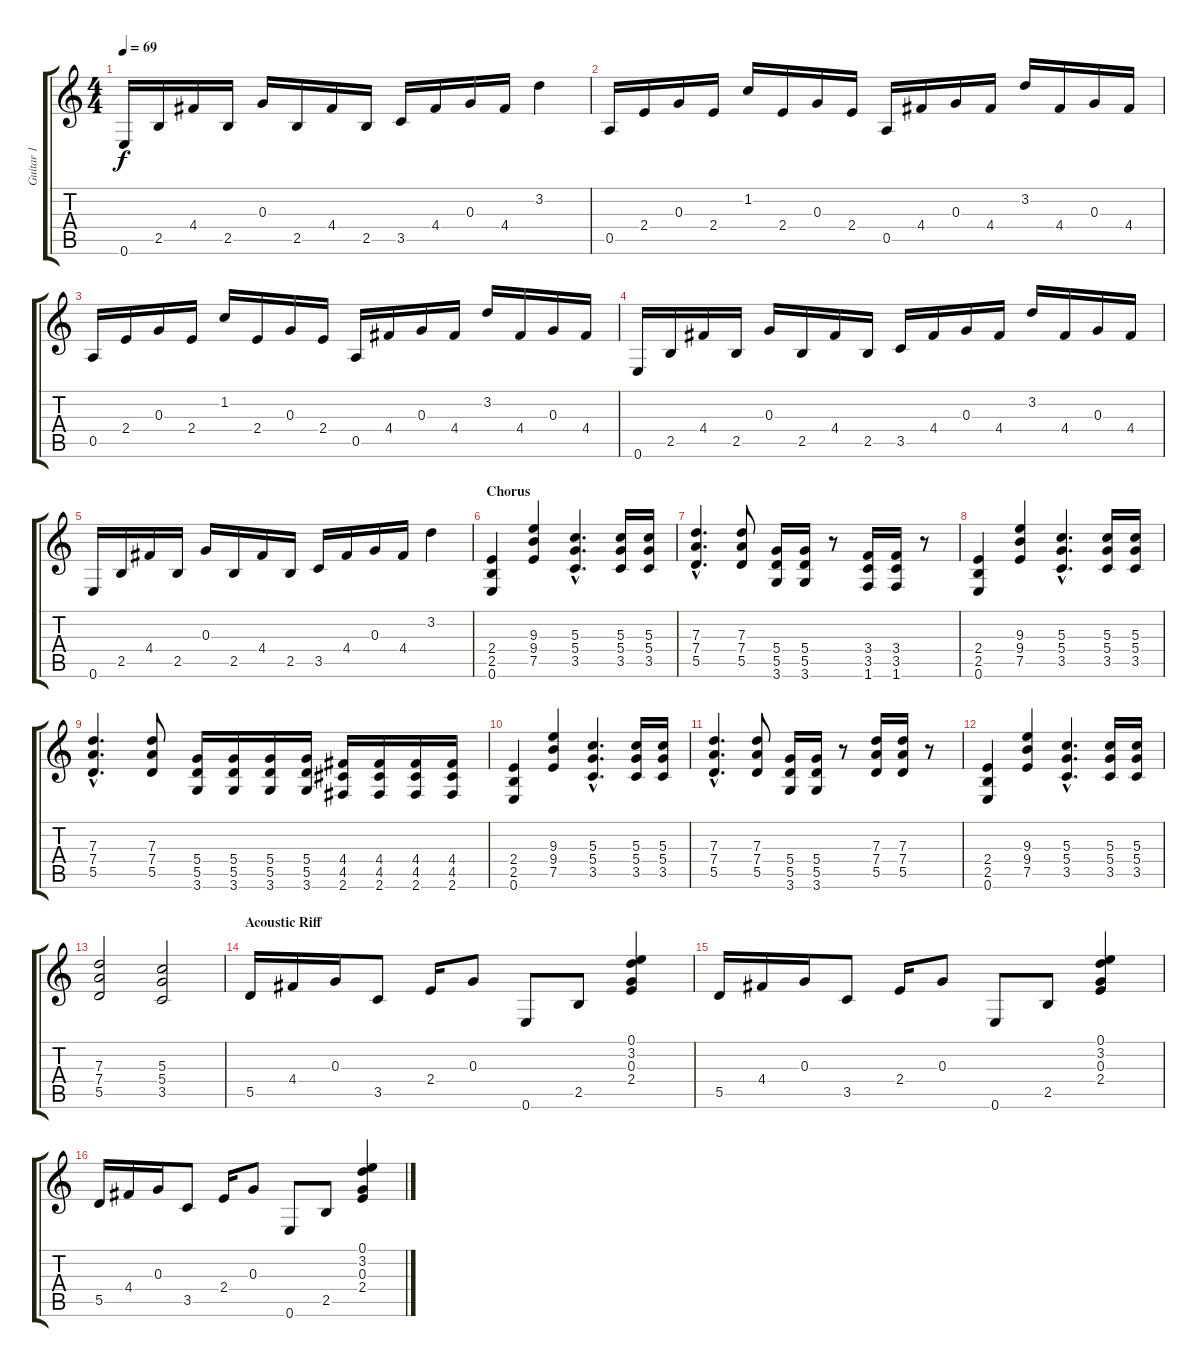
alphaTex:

\track ("Guitar 1" "Guitar 1") {instrument distortionguitar}
\staff {score tabs}
\tuning (E4 B3 G3 D3 A2 E2) {hide}
\ts (4 4)
\tempo 69
\clef g2
\ks c
0.6.16{dy f} 2.5.16 4.4.16 2.5.16 0.3.16 2.5.16 4.4.16 2.5.16 3.5.16 4.4.16 0.3.16 4.4.16 3.2.4 |
0.5.16 2.4.16 0.3.16 2.4.16 1.2.16 2.4.16 0.3.16 2.4.16 0.5.16 4.4.16 0.3.16 4.4.16 3.2.16 4.4.16 0.3.16 4.4.16 |
0.5.16 2.4.16 0.3.16 2.4.16 1.2.16 2.4.16 0.3.16 2.4.16 0.5.16 4.4.16 0.3.16 4.4.16 3.2.16 4.4.16 0.3.16 4.4.16 |
0.6.16 2.5.16 4.4.16 2.5.16 0.3.16 2.5.16 4.4.16 2.5.16 3.5.16 4.4.16 0.3.16 4.4.16 3.2.16 4.4.16 0.3.16 4.4.16 |
0.6.16 2.5.16 4.4.16 2.5.16 0.3.16 2.5.16 4.4.16 2.5.16 3.5.16 4.4.16 0.3.16 4.4.16 3.2.4 |
\section ("" "Chorus")
(2.4 2.5 0.6).4{instrument distortionguitar} (9.3 9.4 7.5).4 (5.3{hac} 5.4{hac} 3.5{hac}).4{d} (5.3 5.4 3.5).16 (5.3 5.4 3.5).16 |
(7.3{hac} 7.4{hac} 5.5{hac}).4{d} (7.3 7.4 5.5).8 (5.4 5.5 3.6).16 (5.4 5.5 3.6).16 r.8 (3.4 3.5 1.6).16 (3.4 3.5 1.6).16 r.8 |
(2.4 2.5 0.6).4 (9.3 9.4 7.5).4 (5.3{hac} 5.4{hac} 3.5{hac}).4{d} (5.3 5.4 3.5).16 (5.3 5.4 3.5).16 |
(7.3{hac} 7.4{hac} 5.5{hac}).4{d} (7.3 7.4 5.5).8 (5.4 5.5 3.6).16 (5.4 5.5 3.6).16 (5.4 5.5 3.6).16 (5.4 5.5 3.6).16 (4.4 4.5 2.6).16 (4.4 4.5 2.6).16 (4.4 4.5 2.6).16 (4.4 4.5 2.6).16 |
(2.4 2.5 0.6).4 (9.3 9.4 7.5).4 (5.3{hac} 5.4{hac} 3.5{hac}).4{d} (5.3 5.4 3.5).16 (5.3 5.4 3.5).16 |
(7.3{hac} 7.4{hac} 5.5{hac}).4{d} (7.3 7.4 5.5).8 (5.4 5.5 3.6).16 (5.4 5.5 3.6).16 r.8 (7.3 7.4 5.5).16 (7.3 7.4 5.5).16 r.8 |
(2.4 2.5 0.6).4 (9.3 9.4 7.5).4 (5.3{hac} 5.4{hac} 3.5{hac}).4{d} (5.3 5.4 3.5).16 (5.3 5.4 3.5).16 |
(7.3 7.4 5.5).2 (5.3 5.4 3.5).2 |
\section ("" "Acoustic Riff")
5.5.16{instrument acousticguitarsteel} 4.4.16 0.3.16 3.5.8 2.4.16 0.3.8 0.6.8 2.5.8 (0.1 3.2 0.3 2.4).4 |
5.5.16 4.4.16 0.3.16 3.5.8 2.4.16 0.3.8 0.6.8 2.5.8 (0.1 3.2 0.3 2.4).4 |
5.5.16 4.4.16 0.3.16 3.5.8 2.4.16 0.3.8 0.6.8 2.5.8 (0.1 3.2 0.3 2.4).4
